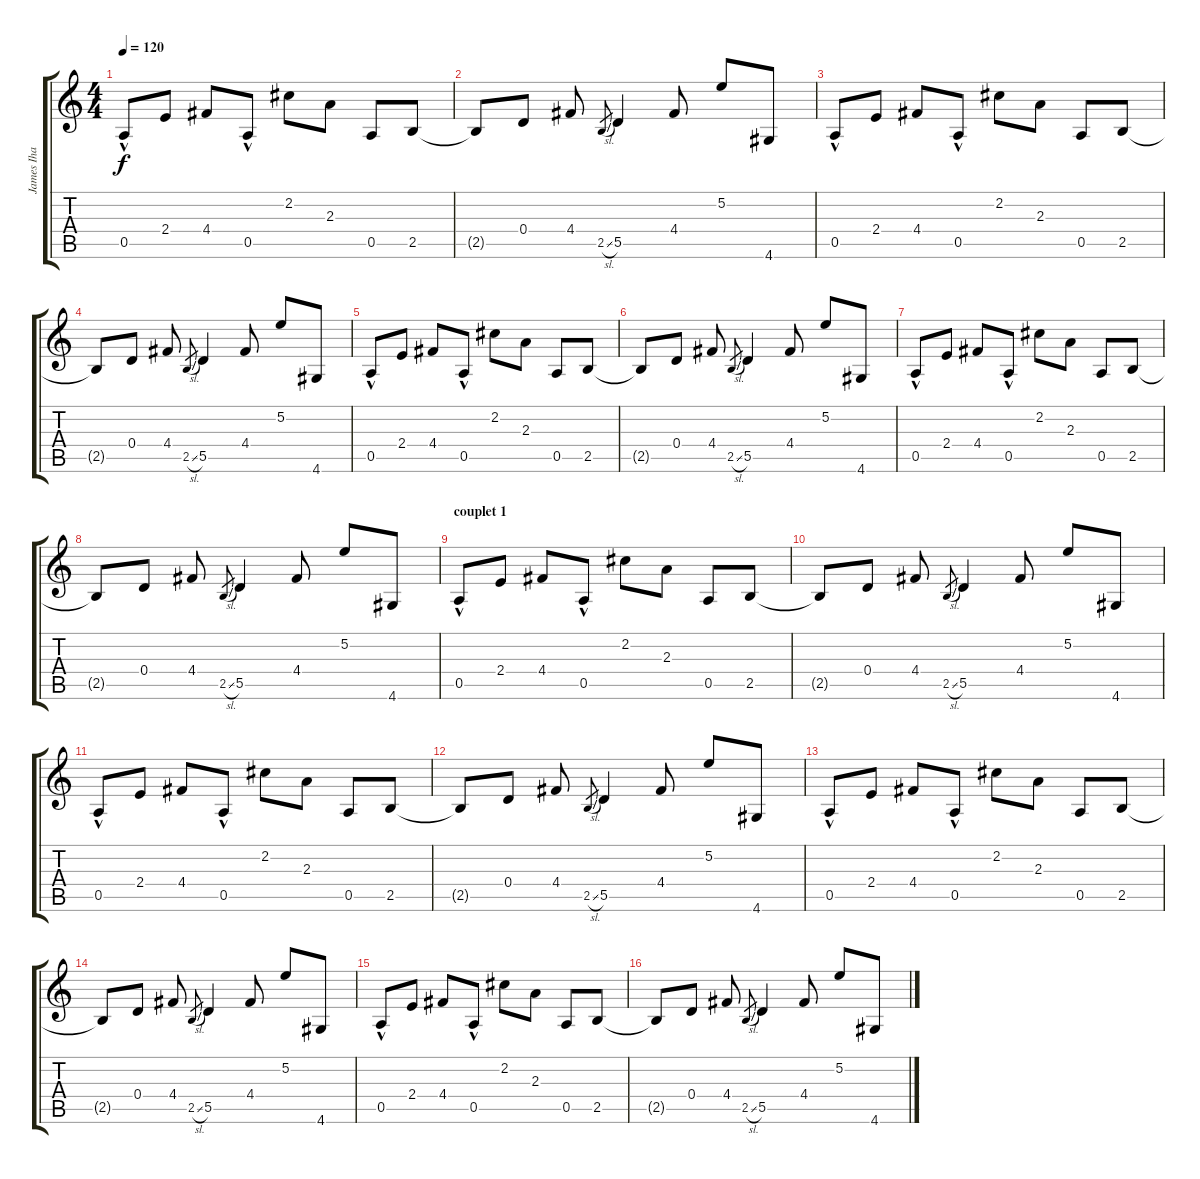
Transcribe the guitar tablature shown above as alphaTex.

\track ("James Iha" "James Iha") {instrument distortionguitar}
\staff {score tabs}
\tuning (E4 B3 G3 D3 A2 E2) {hide}
\ts (4 4)
\tempo 120
\clef g2
\ks c
0.5{hac}.8{dy f instrument distortionguitar} 2.4.8 4.4.8 0.5{hac}.8 2.2.8 2.3.8 0.5.8 2.5.8 |
2.5{t}.8 0.4.8 4.4.8 2.5{sl}.8{gr} 5.5.4 4.4.8 5.2.8 4.6.8 |
0.5{hac}.8 2.4.8 4.4.8 0.5{hac}.8 2.2.8 2.3.8 0.5.8 2.5.8 |
2.5{t}.8 0.4.8 4.4.8 2.5{sl}.8{gr} 5.5.4 4.4.8 5.2.8 4.6.8 |
\section ("" "")
0.5{hac}.8 2.4.8 4.4.8 0.5{hac}.8 2.2.8 2.3.8 0.5.8 2.5.8 |
2.5{t}.8 0.4.8 4.4.8 2.5{sl}.8{gr} 5.5.4 4.4.8 5.2.8 4.6.8 |
0.5{hac}.8 2.4.8 4.4.8 0.5{hac}.8 2.2.8 2.3.8 0.5.8 2.5.8 |
2.5{t}.8 0.4.8 4.4.8 2.5{sl}.8{gr} 5.5.4 4.4.8 5.2.8 4.6.8 |
\section ("" "couplet 1")
0.5{hac}.8 2.4.8 4.4.8 0.5{hac}.8 2.2.8 2.3.8 0.5.8 2.5.8 |
2.5{t}.8 0.4.8 4.4.8 2.5{sl}.8{gr} 5.5.4 4.4.8 5.2.8 4.6.8 |
0.5{hac}.8 2.4.8 4.4.8 0.5{hac}.8 2.2.8 2.3.8 0.5.8 2.5.8 |
2.5{t}.8 0.4.8 4.4.8 2.5{sl}.8{gr} 5.5.4 4.4.8 5.2.8 4.6.8 |
0.5{hac}.8 2.4.8 4.4.8 0.5{hac}.8 2.2.8 2.3.8 0.5.8 2.5.8 |
2.5{t}.8 0.4.8 4.4.8 2.5{sl}.8{gr} 5.5.4 4.4.8 5.2.8 4.6.8 |
0.5{hac}.8 2.4.8 4.4.8 0.5{hac}.8 2.2.8 2.3.8 0.5.8 2.5.8 |
2.5{t}.8 0.4.8 4.4.8 2.5{sl}.8{gr} 5.5.4 4.4.8 5.2.8 4.6.8
